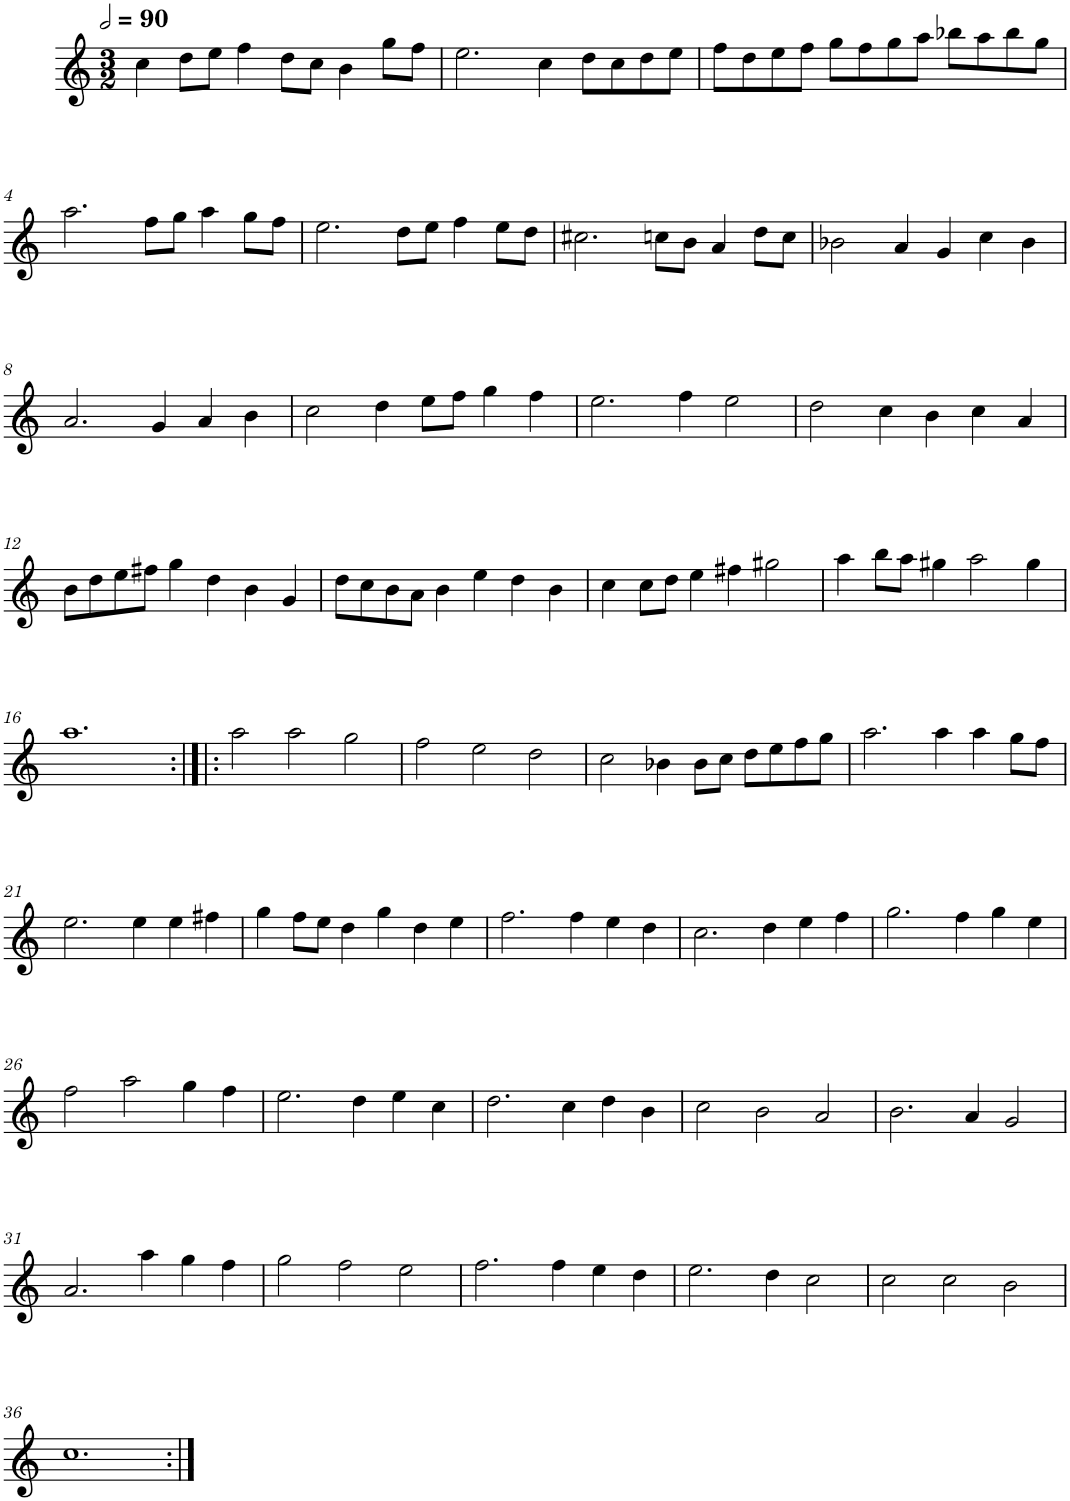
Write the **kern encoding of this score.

**kern
*part1
*staff1
*I"Quatre parties
*clefG2
*k[]
*M3/2
*MM180
=1
4cc\
8dd\L
8ee\J
4ff\
8dd\L
8cc\J
4b\
8gg\L
8ff\J
=2
2.ee\
4cc\
8dd\L
8cc\
8dd\
8ee\J
=3
8ff\L
8dd\
8ee\
8ff\J
8gg\L
8ff\
8gg\
8aa\J
8bb-X\L
8aa\
8bb-\
8gg\J
!!LO:LB:g=z
=4
2.aa\
8ff\L
8gg\J
4aa\
8gg\L
8ff\J
=5
2.ee\
8dd\L
8ee\J
4ff\
8ee\L
8dd\J
=6
2.cc#X\
8ccn\L
8b\J
4a/
8dd\L
8cc\J
=7
2b-X\
4a/
4g/
4cc\
4b-\
!!LO:LB:g=z
=8
2.a/
4g/
4a/
4b\
=9
2cc\
4dd\
8ee\L
8ff\J
4gg\
4ff\
=10
2.ee\
4ff\
2ee\
=11
2dd\
4cc\
4b\
4cc\
4a/
!!LO:LB:g=z
=12
8b\L
8dd\
8ee\
8ff#X\J
4gg\
4dd\
4b\
4g/
=13
8dd\L
8cc\
8b\
8a\J
4b\
4ee\
4dd\
4b\
=14
4cc\
8cc\L
8dd\J
4ee\
4ff#X\
2gg#X\
=15
4aa\
8bb\L
8aa\J
4gg#X\
2aa\
4gg#\
!!LO:LB:g=z
=16
1.aa
=17:|!|:
2aa\
2aa\
2gg\
=18
2ff\
2ee\
2dd\
=19
2cc\
4b-X\
8b-\L
8cc\J
8dd\L
8ee\
8ff\
8gg\J
=20
2.aa\
4aa\
4aa\
8gg\L
8ff\J
!!LO:LB:g=z
=21
2.ee\
4ee\
4ee\
4ff#X\
=22
4gg\
8ff\L
8ee\J
4dd\
4gg\
4dd\
4ee\
=23
2.ff\
4ff\
4ee\
4dd\
=24
2.cc\
4dd\
4ee\
4ff\
=25
2.gg\
4ff\
4gg\
4ee\
!!LO:LB:g=z
=26
2ff\
2aa\
4gg\
4ff\
=27
2.ee\
4dd\
4ee\
4cc\
=28
2.dd\
4cc\
4dd\
4b\
=29
2cc\
2b\
2a/
=30
2.b\
4a/
2g/
!!LO:LB:g=z
=31
2.a/
4aa\
4gg\
4ff\
=32
2gg\
2ff\
2ee\
=33
2.ff\
4ff\
4ee\
4dd\
=34
2.ee\
4dd\
2cc\
=35
2cc\
2cc\
2b\
!!LO:LB:g=z
=36
1.cc
=:|!
*-
